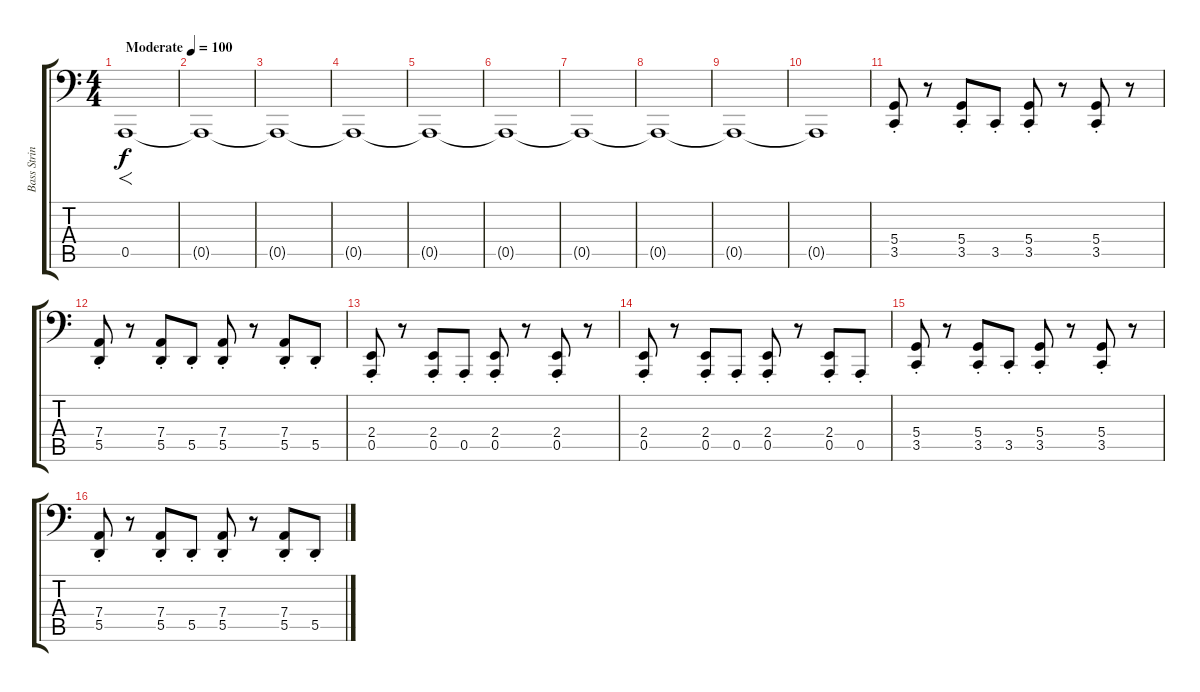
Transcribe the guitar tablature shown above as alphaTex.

\track ("Bass Strings" "Bass Strin") {instrument stringensemble1}
\staff {score tabs}
\tuning (E3 B2 G2 D2 A1 E1) {hide}
\ts (4 4)
\tempo (100 "Moderate")
\clef f4
\ks aminor
0.5.1{f dy f instrument stringensemble1} |
0.5{t}.1 |
0.5{t}.1 |
0.5{t}.1 |
0.5{t}.1 |
0.5{t}.1 |
0.5{t}.1 |
0.5{t}.1 |
0.5{t}.1 |
0.5{t}.1 |
(5.4{st} 3.5{st}).8 r.8 (5.4{st} 3.5{st}).8 3.5{st}.8 (5.4{st} 3.5{st}).8 r.8 (5.4{st} 3.5{st}).8 r.8 |
(7.4{st} 5.5{st}).8 r.8 (7.4{st} 5.5{st}).8 5.5{st}.8 (7.4{st} 5.5{st}).8 r.8 (7.4{st} 5.5{st}).8 5.5{st}.8 |
(2.4{st} 0.5{st}).8 r.8 (2.4{st} 0.5{st}).8 0.5{st}.8 (2.4{st} 0.5{st}).8 r.8 (2.4{st} 0.5{st}).8 r.8 |
(2.4{st} 0.5{st}).8 r.8 (2.4{st} 0.5{st}).8 0.5{st}.8 (2.4{st} 0.5{st}).8 r.8 (2.4{st} 0.5{st}).8 0.5{st}.8 |
(5.4{st} 3.5{st}).8 r.8 (5.4{st} 3.5{st}).8 3.5{st}.8 (5.4{st} 3.5{st}).8 r.8 (5.4{st} 3.5{st}).8 r.8 |
(7.4{st} 5.5{st}).8 r.8 (7.4{st} 5.5{st}).8 5.5{st}.8 (7.4{st} 5.5{st}).8 r.8 (7.4{st} 5.5{st}).8 5.5{st}.8
